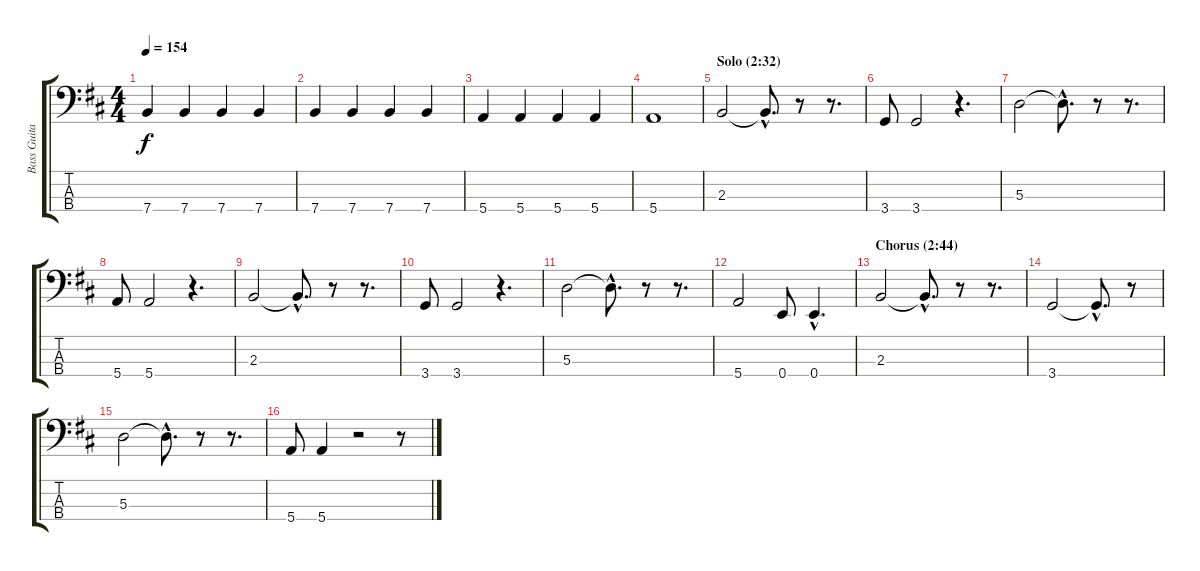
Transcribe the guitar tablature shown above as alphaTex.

\track ("Bass Guitar" "Bass Guita") {instrument electricbasspick}
\staff {score tabs}
\tuning (G2 D2 A1 E1) {hide}
\ts (4 4)
\tempo 154
\clef f4
\ks d
7.4.4{dy f} 7.4.4 7.4.4 7.4.4 |
7.4.4 7.4.4 7.4.4 7.4.4 |
5.4.4 5.4.4 5.4.4 5.4.4 |
5.4.1 |
\section ("" "Solo (2:32)")
2.3.2 2.3{hac t}.8{d} r.8 r.8{d} |
3.4.8 3.4.2 r.4{d} |
5.3.2 5.3{hac t}.8{d} r.8 r.8{d} |
5.4.8 5.4.2 r.4{d} |
2.3.2 2.3{hac t}.8{d} r.8 r.8{d} |
3.4.8 3.4.2 r.4{d} |
5.3.2 5.3{hac t}.8{d} r.8 r.8{d} |
5.4.2 0.4.8 0.4{hac}.4{d} |
\section ("" "Chorus (2:44)")
2.3.2 2.3{hac t}.8{d} r.8 r.8{d} |
3.4.2 3.4{hac t}.8{d} r.8 |
5.3.2 5.3{hac t}.8{d} r.8 r.8{d} |
5.4.8 5.4.4 r.2 r.8
